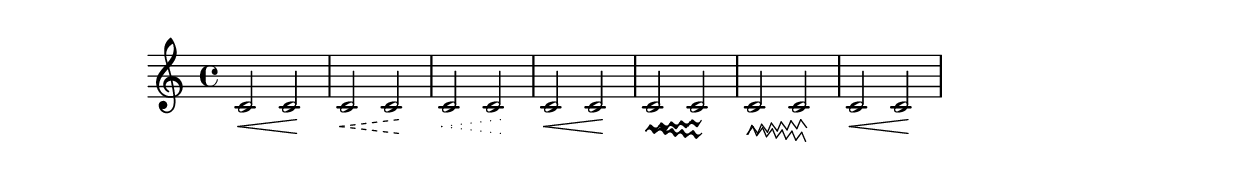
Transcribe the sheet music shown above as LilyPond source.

%% DO NOT EDIT this file manually; it is automatically
%% generated from LSR http://lsr.di.unimi.it
%% Make any changes in LSR itself, or in Documentation/snippets/new/ ,
%% and then run scripts/auxiliar/makelsr.py
%%
%% This file is in the public domain.
\version "2.18.0"

\header {
  lsrtags = "expressive-marks, tweaks-and-overrides"

  texidoc = "
Hairpins can take any style from @code{line-interface} - dashed-line,
dotted-line, line, trill or zigzag.

"
  doctitle = "Hairpins with different line styles"
} % begin verbatim

\relative c' {
  c2\< c\!
  \override Hairpin.style = #'dashed-line
  c2\< c\!
  \override Hairpin.style = #'dotted-line
  c2\< c\!
  \override Hairpin.style = #'line
  c2\< c\!
  \override Hairpin.style = #'trill
  c2\< c\!
  \override Hairpin.style = #'zigzag
  c2\< c\!
  \revert Hairpin.style
  c2\< c\!
}
